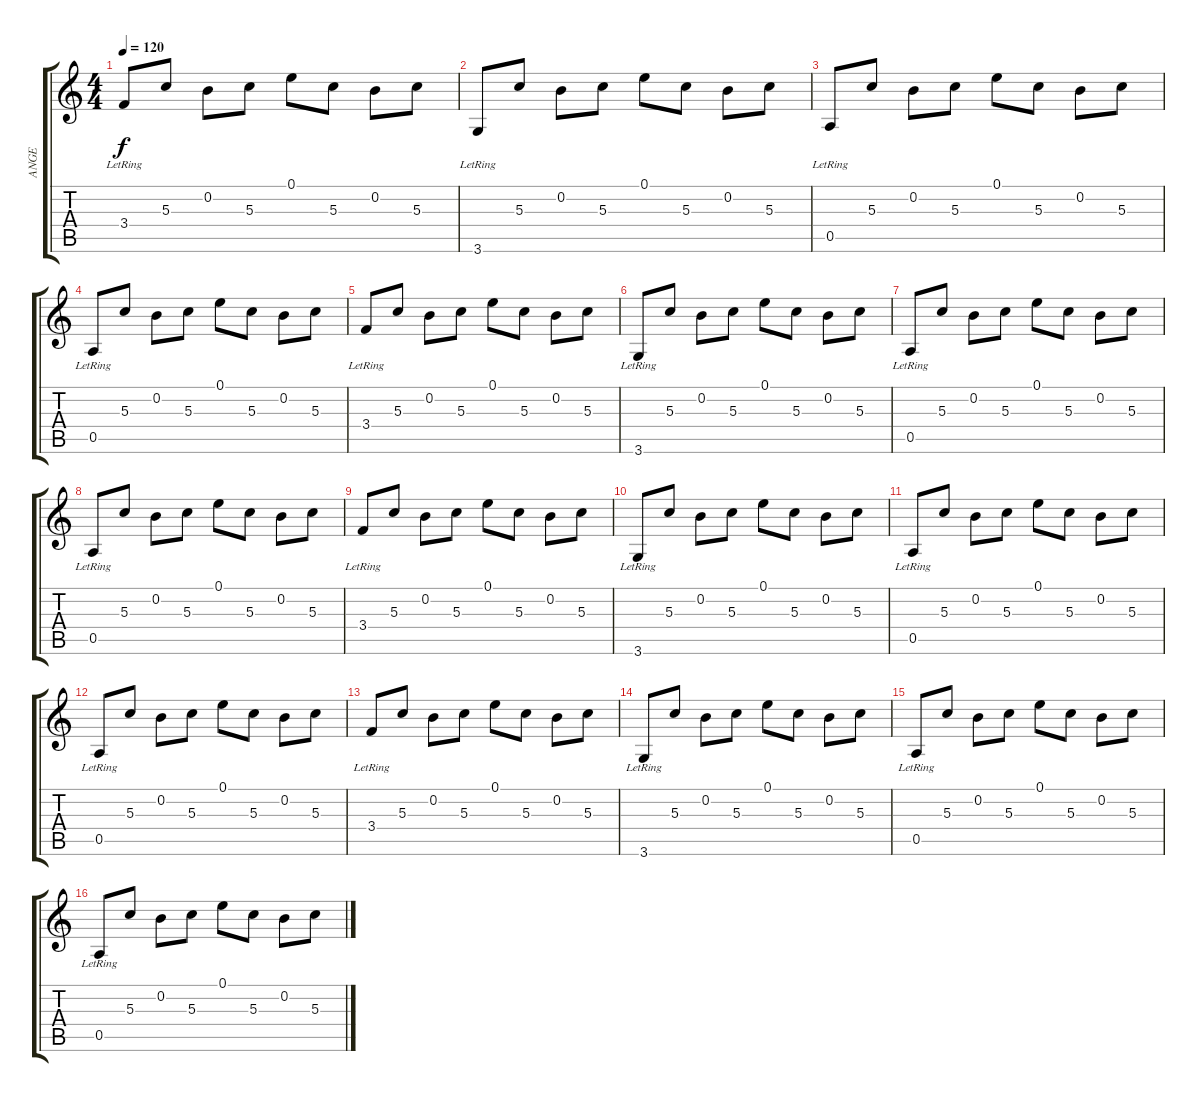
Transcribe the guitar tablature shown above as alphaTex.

\track ("ANGE" "ANGE") {instrument acousticguitarsteel}
\staff {score tabs}
\tuning (E4 B3 G3 D3 A2 E2) {hide}
\ts (4 4)
\tempo 120
\clef g2
\ks c
3.4{lr}.8{dy f instrument acousticguitarsteel} 5.3.8 0.2.8 5.3.8 0.1.8 5.3.8 0.2.8 5.3.8 |
3.6{lr}.8 5.3.8 0.2.8 5.3.8 0.1.8 5.3.8 0.2.8 5.3.8 |
0.5{lr}.8 5.3.8 0.2.8 5.3.8 0.1.8 5.3.8 0.2.8 5.3.8 |
0.5{lr}.8 5.3.8 0.2.8 5.3.8 0.1.8 5.3.8 0.2.8 5.3.8 |
3.4{lr}.8 5.3.8 0.2.8 5.3.8 0.1.8 5.3.8 0.2.8 5.3.8 |
3.6{lr}.8 5.3.8 0.2.8 5.3.8 0.1.8 5.3.8 0.2.8 5.3.8 |
0.5{lr}.8 5.3.8 0.2.8 5.3.8 0.1.8 5.3.8 0.2.8 5.3.8 |
0.5{lr}.8 5.3.8 0.2.8 5.3.8 0.1.8 5.3.8 0.2.8 5.3.8 |
3.4{lr}.8 5.3.8 0.2.8 5.3.8 0.1.8 5.3.8 0.2.8 5.3.8 |
3.6{lr}.8 5.3.8 0.2.8 5.3.8 0.1.8 5.3.8 0.2.8 5.3.8 |
0.5{lr}.8 5.3.8 0.2.8 5.3.8 0.1.8 5.3.8 0.2.8 5.3.8 |
0.5{lr}.8 5.3.8 0.2.8 5.3.8 0.1.8 5.3.8 0.2.8 5.3.8 |
3.4{lr}.8 5.3.8 0.2.8 5.3.8 0.1.8 5.3.8 0.2.8 5.3.8 |
3.6{lr}.8 5.3.8 0.2.8 5.3.8 0.1.8 5.3.8 0.2.8 5.3.8 |
0.5{lr}.8 5.3.8 0.2.8 5.3.8 0.1.8 5.3.8 0.2.8 5.3.8 |
0.5{lr}.8 5.3.8 0.2.8 5.3.8 0.1.8 5.3.8 0.2.8 5.3.8
